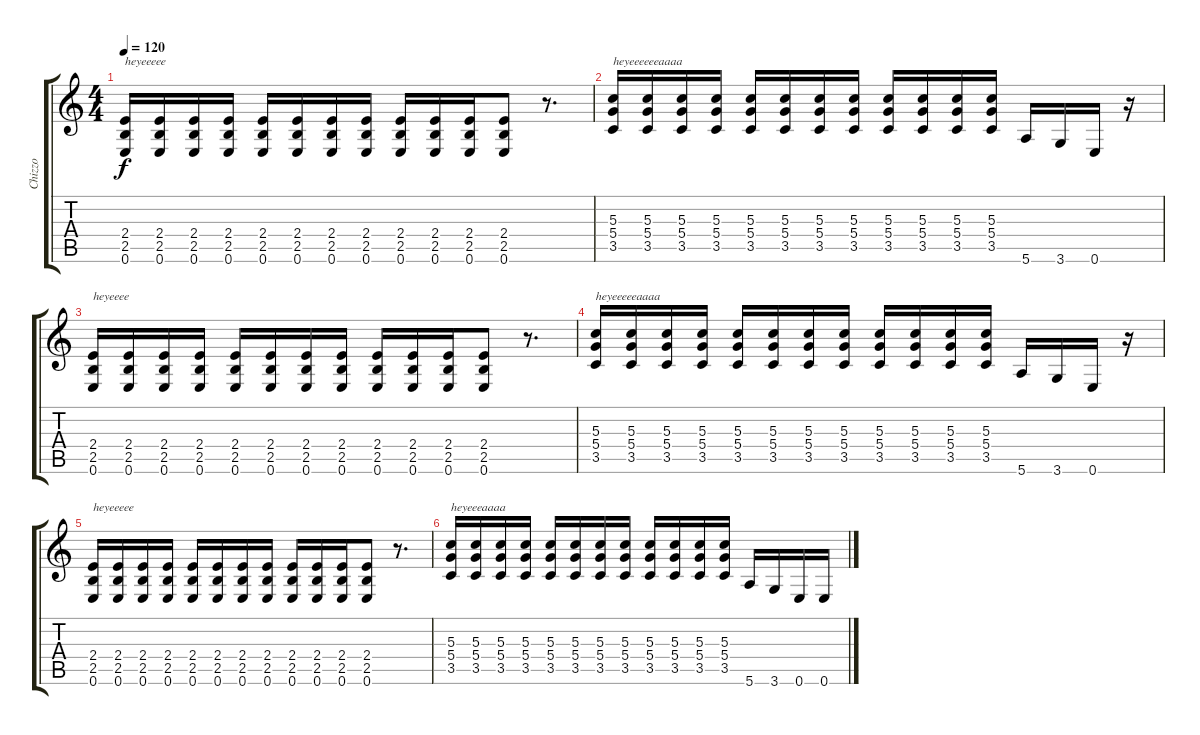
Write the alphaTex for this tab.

\track ("Chizzo" "Chizzo") {instrument distortionguitar}
\staff {score tabs}
\tuning (E4 B3 G3 D3 A2 E2) {hide}
\ts (4 4)
\tempo 120
\clef g2
\ks c
(2.4 2.5 0.6).16{txt "heyeeeee" dy f} (2.4 2.5 0.6).16 (2.4 2.5 0.6).16 (2.4 2.5 0.6).16 (2.4 2.5 0.6).16 (2.4 2.5 0.6).16 (2.4 2.5 0.6).16 (2.4 2.5 0.6).16 (2.4 2.5 0.6).16 (2.4 2.5 0.6).16 (2.4 2.5 0.6).16 (2.4 2.5 0.6).8 r.8{d} |
(5.3 5.4 3.5).16{txt "heyeeeeeeaaaa"} (5.3 5.4 3.5).16 (5.3 5.4 3.5).16 (5.3 5.4 3.5).16 (5.3 5.4 3.5).16 (5.3 5.4 3.5).16 (5.3 5.4 3.5).16 (5.3 5.4 3.5).16 (5.3 5.4 3.5).16 (5.3 5.4 3.5).16 (5.3 5.4 3.5).16 (5.3 5.4 3.5).16 5.6.16 3.6.16 0.6.16 r.16 |
(2.4 2.5 0.6).16{txt "heyeeee"} (2.4 2.5 0.6).16 (2.4 2.5 0.6).16 (2.4 2.5 0.6).16 (2.4 2.5 0.6).16 (2.4 2.5 0.6).16 (2.4 2.5 0.6).16 (2.4 2.5 0.6).16 (2.4 2.5 0.6).16 (2.4 2.5 0.6).16 (2.4 2.5 0.6).16 (2.4 2.5 0.6).8 r.8{d} |
(5.3 5.4 3.5).16{txt "heyeeeeeaaaa"} (5.3 5.4 3.5).16 (5.3 5.4 3.5).16 (5.3 5.4 3.5).16 (5.3 5.4 3.5).16 (5.3 5.4 3.5).16 (5.3 5.4 3.5).16 (5.3 5.4 3.5).16 (5.3 5.4 3.5).16 (5.3 5.4 3.5).16 (5.3 5.4 3.5).16 (5.3 5.4 3.5).16 5.6.16 3.6.16 0.6.16 r.16 |
(2.4 2.5 0.6).16{txt "heyeeeee"} (2.4 2.5 0.6).16 (2.4 2.5 0.6).16 (2.4 2.5 0.6).16 (2.4 2.5 0.6).16 (2.4 2.5 0.6).16 (2.4 2.5 0.6).16 (2.4 2.5 0.6).16 (2.4 2.5 0.6).16 (2.4 2.5 0.6).16 (2.4 2.5 0.6).16 (2.4 2.5 0.6).8 r.8{d} |
(5.3 5.4 3.5).16{txt "heyeeeaaaa"} (5.3 5.4 3.5).16 (5.3 5.4 3.5).16 (5.3 5.4 3.5).16 (5.3 5.4 3.5).16 (5.3 5.4 3.5).16 (5.3 5.4 3.5).16 (5.3 5.4 3.5).16 (5.3 5.4 3.5).16 (5.3 5.4 3.5).16 (5.3 5.4 3.5).16 (5.3 5.4 3.5).16 5.6.16 3.6.16 0.6.16 0.6.16
